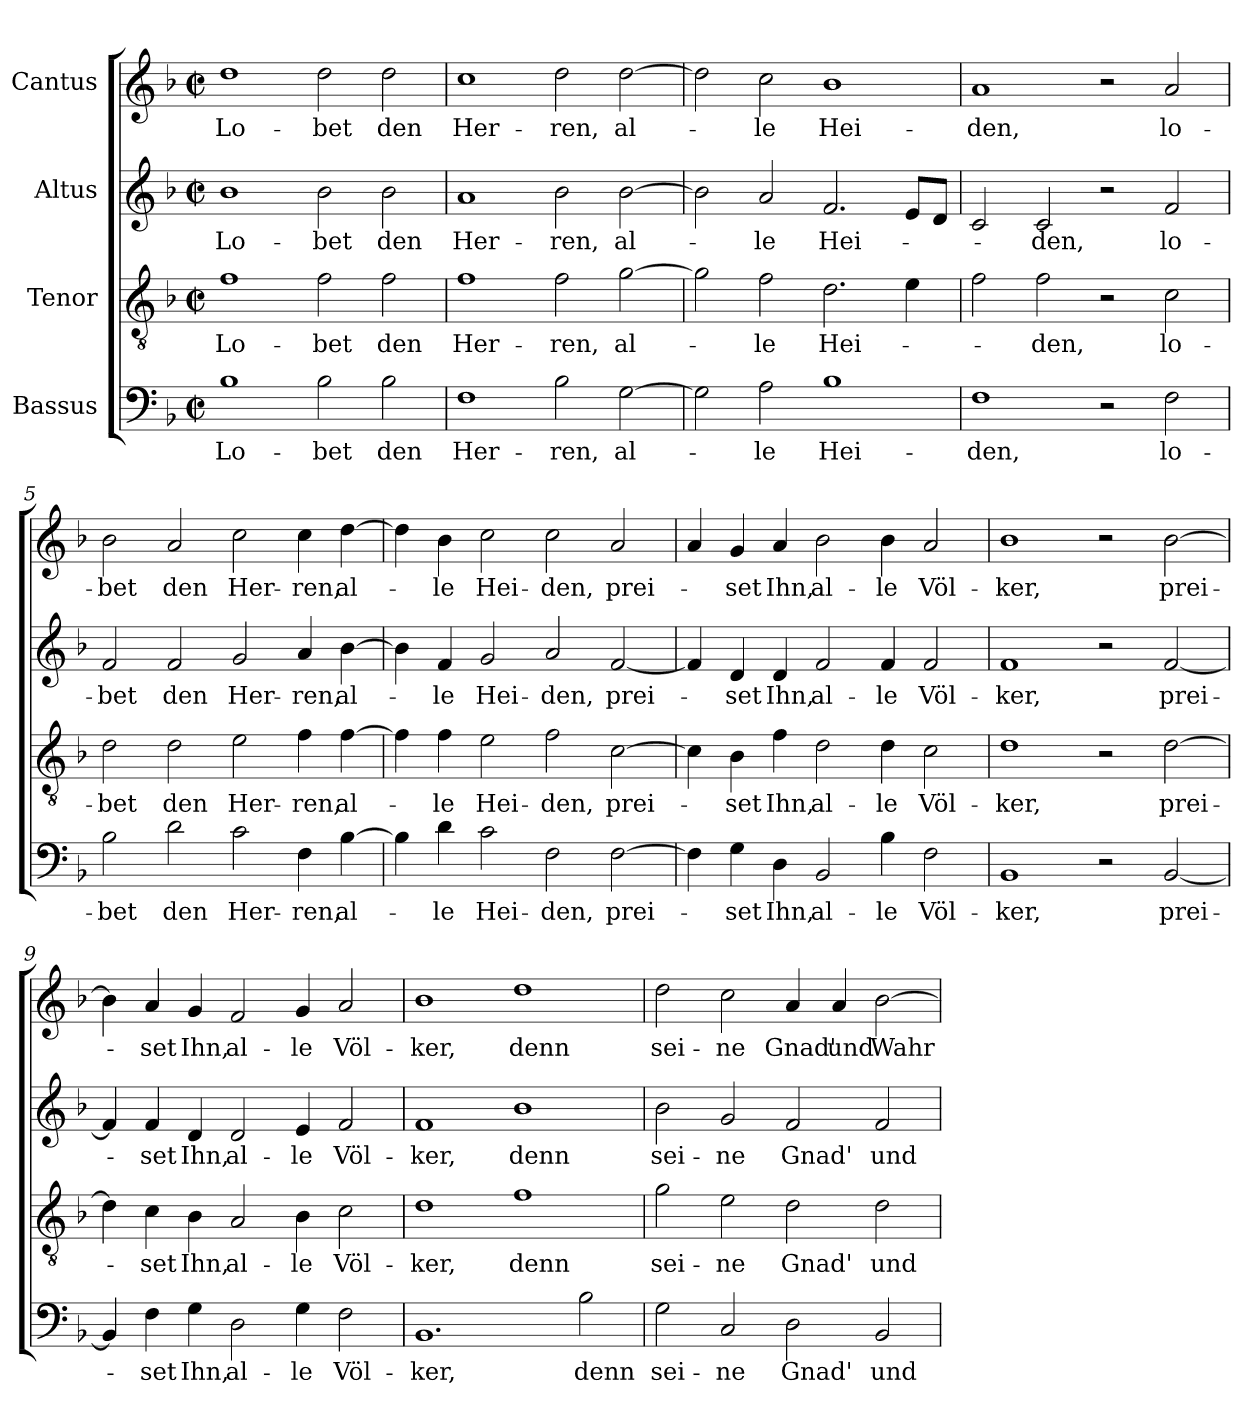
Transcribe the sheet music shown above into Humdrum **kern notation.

**kern	**text	**kern	**text	**kern	**text	**kern	**text
*part4	*part4	*part3	*part3	*part2	*part2	*part1	*part1
*staff4	*staff4	*staff3	*staff3	*staff2	*staff2	*staff1	*staff1
*I"Bassus	*	*I"Tenor	*	*I"Altus	*	*I"Cantus	*
*clefF4	*	*clefGv2	*	*clefG2	*	*clefG2	*
*k[b-]	*	*k[b-]	*	*k[b-]	*	*k[b-]	*
*M4/2	*	*M4/2	*	*M4/2	*	*M4/2	*
*met(c|)	*	*met(c|)	*	*met(c|)	*	*met(c|)	*
*MM160	*	*MM160	*	*MM160	*	*MM160	*
=1	=1	=1	=1	=1	=1	=1	=1
!	!LO:LY:b	!	!LO:LY:b	!	!LO:LY:b	!	!LO:LY:b
1B-	Lo-	1f	Lo-	1b-	Lo-	1dd	Lo-
!	!LO:LY:b	!	!LO:LY:b	!	!LO:LY:b	!	!LO:LY:b
2B-\	-bet	2f\	-bet	2b-\	-bet	2dd\	-bet
!	!LO:LY:b	!	!LO:LY:b	!	!LO:LY:b	!	!LO:LY:b
2B-\	den	2f\	den	2b-\	den	2dd\	den
=2	=2	=2	=2	=2	=2	=2	=2
!	!LO:LY:b	!	!LO:LY:b	!	!LO:LY:b	!	!LO:LY:b
1F	Her-	1f	Her-	1a	Her-	1cc	Her-
!	!LO:LY:b	!	!LO:LY:b	!	!LO:LY:b	!	!LO:LY:b
2B-\	-ren,	2f\	-ren,	2b-\	-ren,	2dd\	-ren,
!	!LO:LY:b	!	!LO:LY:b	!	!LO:LY:b	!	!LO:LY:b
[2G\	al-	[2g\	al-	[2b-\	al-	[2dd\	al-
=3	=3	=3	=3	=3	=3	=3	=3
2G\]	.	2g\]	.	2b-\]	.	2dd\]	.
!	!LO:LY:b	!	!LO:LY:b	!	!LO:LY:b	!	!LO:LY:b
2A\	-le	2f\	-le	2a/	-le	2cc\	-le
!	!LO:LY:b	!	!LO:LY:b	!	!LO:LY:b	!	!LO:LY:b
1B-	Hei-	2.d\	Hei-	2.f/	Hei-	1b-	Hei-
.	.	4e\	.	8e/L	.	.	.
.	.	.	.	8d/J	.	.	.
=4	=4	=4	=4	=4	=4	=4	=4
!	!LO:LY:b	!	!	!	!	!	!LO:LY:b
1F	-den,	2f\	.	2c/	.	1a	-den,
!	!	!	!LO:LY:b	!	!LO:LY:b	!	!
.	.	2f\	-den,	2c/	-den,	.	.
2r	.	2r	.	2r	.	2r	.
!	!LO:LY:b	!	!LO:LY:b	!	!LO:LY:b	!	!LO:LY:b
2F\	lo-	2c\	lo-	2f/	lo-	2a/	lo-
!!LO:LB:g=z
=5	=5	=5	=5	=5	=5	=5	=5
!	!LO:LY:b	!	!LO:LY:b	!	!LO:LY:b	!	!LO:LY:b
2B-\	-bet	2d\	-bet	2f/	-bet	2b-\	-bet
!	!LO:LY:b	!	!LO:LY:b	!	!LO:LY:b	!	!LO:LY:b
2d\	den	2d\	den	2f/	den	2a/	den
!	!LO:LY:b	!	!LO:LY:b	!	!LO:LY:b	!	!LO:LY:b
2c\	Her-	2e\	Her-	2g/	Her-	2cc\	Her-
!	!LO:LY:b	!	!LO:LY:b	!	!LO:LY:b	!	!LO:LY:b
4F\	-ren,	4f\	-ren,	4a/	-ren,	4cc\	-ren,
!	!LO:LY:b	!	!LO:LY:b	!	!LO:LY:b	!	!LO:LY:b
[4B-\	al-	[4f\	al-	[4b-\	al-	[4dd\	al-
=6	=6	=6	=6	=6	=6	=6	=6
4B-\]	.	4f\]	.	4b-\]	.	4dd\]	.
!	!LO:LY:b	!	!LO:LY:b	!	!LO:LY:b	!	!LO:LY:b
4d\	-le	4f\	-le	4f/	-le	4b-\	-le
!	!LO:LY:b	!	!LO:LY:b	!	!LO:LY:b	!	!LO:LY:b
2c\	Hei-	2e\	Hei-	2g/	Hei-	2cc\	Hei-
!	!LO:LY:b	!	!LO:LY:b	!	!LO:LY:b	!	!LO:LY:b
2F\	-den,	2f\	-den,	2a/	-den,	2cc\	-den,
!	!LO:LY:b	!	!LO:LY:b	!	!LO:LY:b	!	!LO:LY:b
[2F\	prei-	[2c\	prei-	[2f/	prei-	2a/	prei-
=7	=7	=7	=7	=7	=7	=7	=7
4F\]	.	4c\]	.	4f/]	.	4a/	.
!	!LO:LY:b	!	!LO:LY:b	!	!LO:LY:b	!	!LO:LY:b
4G\	-set	4B-\	-set	4d/	-set	4g/	-set
!	!LO:LY:b	!	!LO:LY:b	!	!LO:LY:b	!	!LO:LY:b
4D\	Ihn,	4f\	Ihn,	4d/	Ihn,	4a/	Ihn,
!	!LO:LY:b	!	!LO:LY:b	!	!LO:LY:b	!	!LO:LY:b
2BB-/	al-	2d\	al-	2f/	al-	2b-\	al-
!	!LO:LY:b	!	!LO:LY:b	!	!LO:LY:b	!	!LO:LY:b
4B-\	-le	4d\	-le	4f/	-le	4b-\	-le
!	!LO:LY:b	!	!LO:LY:b	!	!LO:LY:b	!	!LO:LY:b
2F\	Völ-	2c\	Völ-	2f/	Völ-	2a/	Völ-
!!LO:LB:g=z
=8	=8	=8	=8	=8	=8	=8	=8
!	!LO:LY:b	!	!LO:LY:b	!	!LO:LY:b	!	!LO:LY:b
1BB-	-ker,	1d	-ker,	1f	-ker,	1b-	-ker,
2r	.	2r	.	2r	.	2r	.
!	!LO:LY:b	!	!LO:LY:b	!	!LO:LY:b	!	!LO:LY:b
[2BB-/	prei-	[2d\	prei-	[2f/	prei-	[2b-\	prei-
=9	=9	=9	=9	=9	=9	=9	=9
4BB-/]	.	4d\]	.	4f/]	.	4b-\]	.
!	!LO:LY:b	!	!LO:LY:b	!	!LO:LY:b	!	!LO:LY:b
4F\	-set	4c\	-set	4f/	-set	4a/	-set
!	!LO:LY:b	!	!LO:LY:b	!	!LO:LY:b	!	!LO:LY:b
4G\	Ihn,	4B-\	Ihn,	4d/	Ihn,	4g/	Ihn,
!	!LO:LY:b	!	!LO:LY:b	!	!LO:LY:b	!	!LO:LY:b
2D\	al-	2A/	al-	2d/	al-	2f/	al-
!	!LO:LY:b	!	!LO:LY:b	!	!LO:LY:b	!	!LO:LY:b
4G\	-le	4B-\	-le	4e/	-le	4g/	-le
!	!LO:LY:b	!	!LO:LY:b	!	!LO:LY:b	!	!LO:LY:b
2F\	Völ-	2c\	Völ-	2f/	Völ-	2a/	Völ-
=10	=10	=10	=10	=10	=10	=10	=10
!	!LO:LY:b	!	!LO:LY:b	!	!LO:LY:b	!	!LO:LY:b
1.BB-	-ker,	1d	-ker,	1f	-ker,	1b-	-ker,
!	!	!	!LO:LY:b	!	!LO:LY:b	!	!LO:LY:b
.	.	1f	denn	1b-	denn	1dd	denn
!	!LO:LY:b	!	!	!	!	!	!
2B-\	denn	.	.	.	.	.	.
=11	=11	=11	=11	=11	=11	=11	=11
!	!LO:LY:b	!	!LO:LY:b	!	!LO:LY:b	!	!LO:LY:b
2G\	sei-	2g\	sei-	2b-\	sei-	2dd\	sei-
!	!LO:LY:b	!	!LO:LY:b	!	!LO:LY:b	!	!LO:LY:b
2C/	-ne	2e\	-ne	2g/	-ne	2cc\	-ne
!	!LO:LY:b	!	!LO:LY:b	!	!LO:LY:b	!	!LO:LY:b
2D\	Gnad'	2d\	Gnad'	2f/	Gnad'	4a/	Gnad'
!	!	!	!	!	!	!	!LO:LY:b
.	.	.	.	.	.	4a/	und
!	!LO:LY:b	!	!LO:LY:b	!	!LO:LY:b	!	!LO:LY:b
2BB-/	und	2d\	und	2f/	und	[2b-\	Wahr-
=	=	=	=	=	=	=	=
*-	*-	*-	*-	*-	*-	*-	*-
